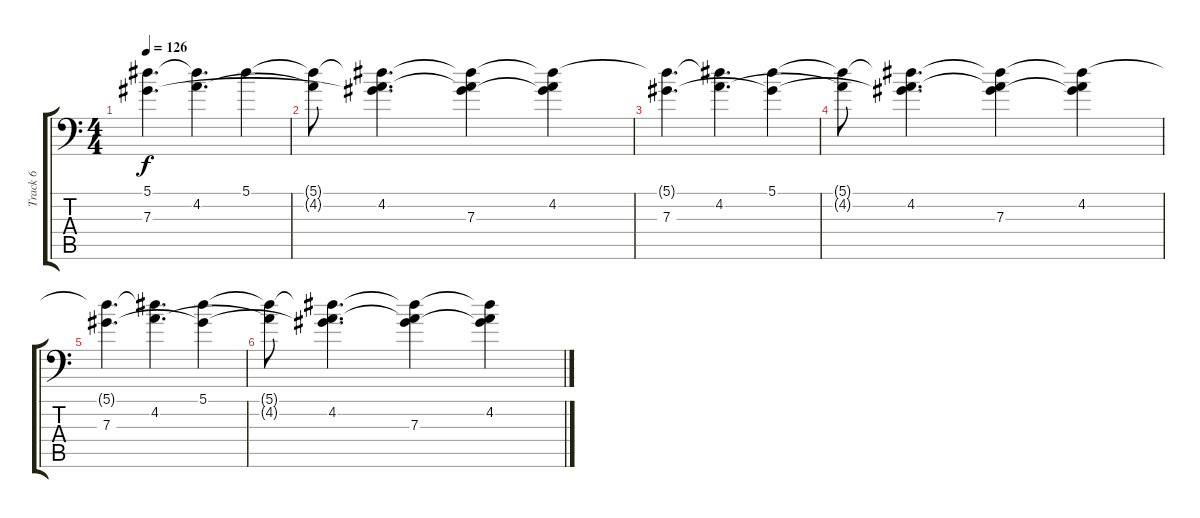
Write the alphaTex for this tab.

\track ("Track 6" "Track 6") {instrument overdrivenguitar}
\staff {score tabs}
\tuning (Bb3 F3 Db3 Ab2 Eb2 Ab1) {hide}
\ts (4 4)
\tempo 126
\clef f4
\ks c
(5.1{t} 7.3).4{d dy f} (5.1{t} 4.2).4{d} 5.1.4 |
(5.1{t} 4.2{t}).8 (5.1{t} 4.2 7.3{t}).4{d} (5.1{t} 4.2{t} 7.3).4 (5.1{t} 4.2 7.3{t}).4 |
(5.1{t} 7.3).4{d} (5.1{t} 4.2).4{d} (5.1 7.3{t}).4 |
(5.1{t} 4.2{t}).8 (5.1{t} 4.2 7.3{t}).4{d} (5.1{t} 4.2{t} 7.3).4 (5.1{t} 4.2 7.3{t}).4 |
(5.1{t} 7.3).4{d} (5.1{t} 4.2).4{d} (5.1 7.3{t}).4 |
(5.1{t} 4.2{t}).8 (5.1{t} 4.2 7.3{t}).4{d} (5.1{t} 4.2{t} 7.3).4 (5.1{t} 4.2 7.3{t}).4
